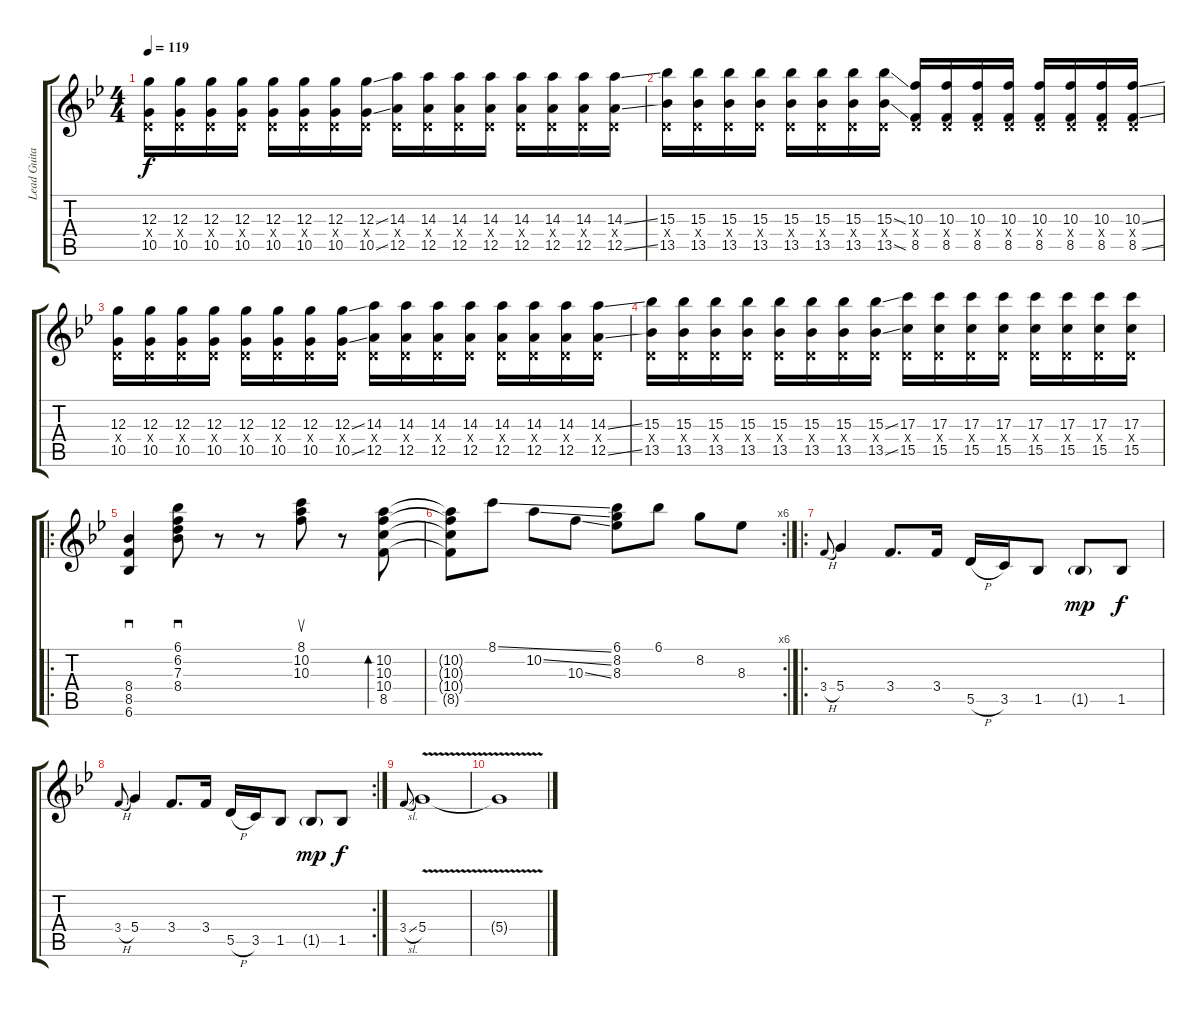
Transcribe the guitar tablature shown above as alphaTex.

\track ("Lead Guitar" "Lead Guita") {instrument acousticguitarsteel}
\staff {score tabs}
\tuning (E4 B3 G3 D3 A2 E2) {hide}
\ts (4 4)
\tempo 119
\clef g2
\ks gminor
(12.3 0.4{x} 10.5).16{dy f} (12.3 0.4{x} 10.5).16 (12.3 0.4{x} 10.5).16 (12.3 0.4{x} 10.5).16 (12.3 0.4{x} 10.5).16 (12.3 0.4{x} 10.5).16 (12.3 0.4{x} 10.5).16 (12.3{ss} 0.4{x} 10.5{ss}).16 (14.3 0.4{x} 12.5).16 (14.3 0.4{x} 12.5).16 (14.3 0.4{x} 12.5).16 (14.3 0.4{x} 12.5).16 (14.3 0.4{x} 12.5).16 (14.3 0.4{x} 12.5).16 (14.3 0.4{x} 12.5).16 (14.3{ss} 0.4{x} 12.5{ss}).16 |
(15.3 0.4{x} 13.5).16 (15.3 0.4{x} 13.5).16 (15.3 0.4{x} 13.5).16 (15.3 0.4{x} 13.5).16 (15.3 0.4{x} 13.5).16 (15.3 0.4{x} 13.5).16 (15.3 0.4{x} 13.5).16 (15.3{ss} 0.4{x} 13.5{ss}).16 (10.3 0.4{x} 8.5).16 (10.3 0.4{x} 8.5).16 (10.3 0.4{x} 8.5).16 (10.3 0.4{x} 8.5).16 (10.3 0.4{x} 8.5).16 (10.3 0.4{x} 8.5).16 (10.3 0.4{x} 8.5).16 (10.3{ss} 0.4{x} 8.5{ss}).16 |
(12.3 0.4{x} 10.5).16 (12.3 0.4{x} 10.5).16 (12.3 0.4{x} 10.5).16 (12.3 0.4{x} 10.5).16 (12.3 0.4{x} 10.5).16 (12.3 0.4{x} 10.5).16 (12.3 0.4{x} 10.5).16 (12.3{ss} 0.4{x} 10.5{ss}).16 (14.3 0.4{x} 12.5).16 (14.3 0.4{x} 12.5).16 (14.3 0.4{x} 12.5).16 (14.3 0.4{x} 12.5).16 (14.3 0.4{x} 12.5).16 (14.3 0.4{x} 12.5).16 (14.3 0.4{x} 12.5).16 (14.3{ss} 0.4{x} 12.5{ss}).16 |
(15.3 0.4{x} 13.5).16 (15.3 0.4{x} 13.5).16 (15.3 0.4{x} 13.5).16 (15.3 0.4{x} 13.5).16 (15.3 0.4{x} 13.5).16 (15.3 0.4{x} 13.5).16 (15.3 0.4{x} 13.5).16 (15.3{ss} 0.4{x} 13.5{ss}).16 (17.3 0.4{x} 15.5).16 (17.3 0.4{x} 15.5).16 (17.3 0.4{x} 15.5).16 (17.3 0.4{x} 15.5).16 (17.3 0.4{x} 15.5).16 (17.3 0.4{x} 15.5).16 (17.3 0.4{x} 15.5).16 (17.3 0.4{x} 15.5).16 |
\ro
(8.4 8.5 6.6).4{sd} (6.1 6.2 7.3 8.4).8{sd} r.8 r.8 (8.1 10.2 10.3).8{su} r.8 (10.2 10.3 10.4 8.5).8{bd 120} |
\rc 6
(10.2{t} 10.3{t} 10.4{t} 8.5{t}).8 8.1{ss}.8 10.2{ss}.8 10.3{ss}.8 (6.1 8.2 8.3).8 6.1.8 8.2.8 8.3.8 |
\ro
3.4{h}.8{gr onbeat} 5.4.4 3.4.8{d} 3.4.16 5.5{h}.16 3.5.16 1.5.8 1.5{g}.8{dy mp} 1.5.8{dy f} |
\rc 2
3.4{h}.8{gr onbeat} 5.4.4 3.4.8{d} 3.4.16 5.5{h}.16 3.5.16 1.5.8 1.5{g}.8{dy mp} 1.5.8{dy f} |
3.4{sl}.8{gr onbeat} 5.4{v}.1 |
5.4{t}.1
